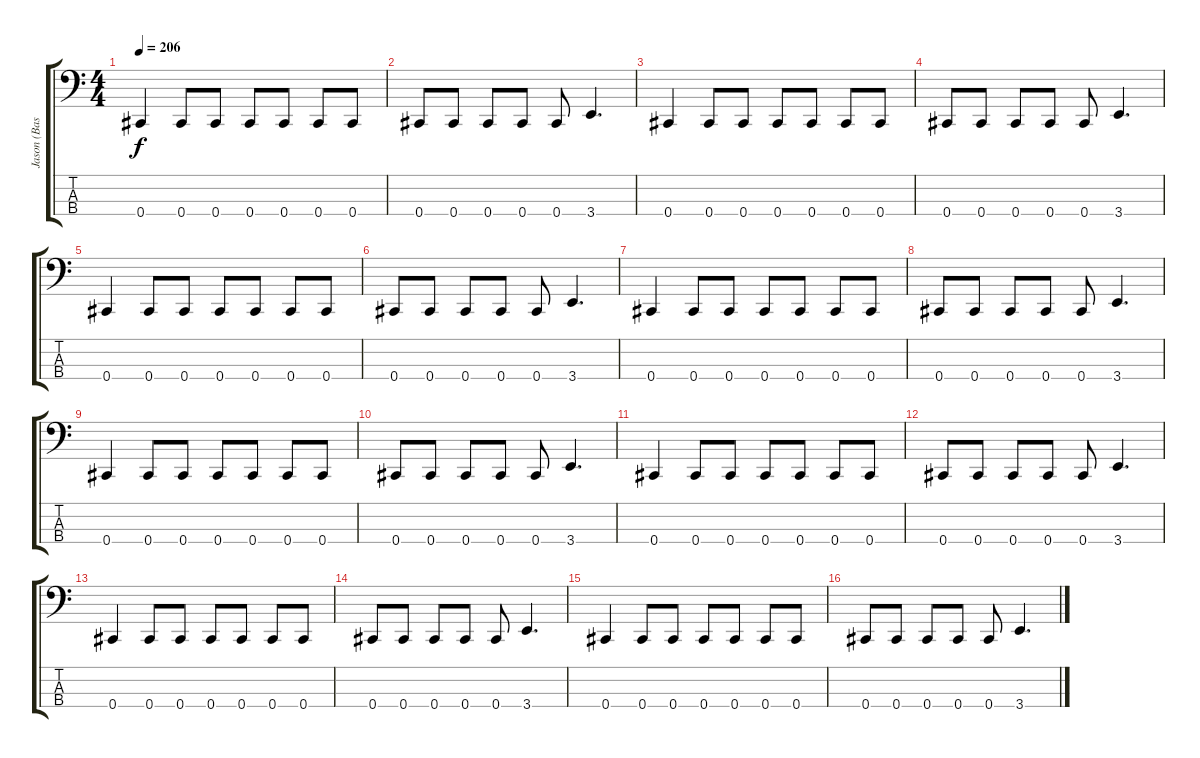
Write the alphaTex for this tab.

\track ("Jason (Bass)" "Jason (Bas") {instrument electricbasspick}
\staff {score tabs}
\tuning (E2 B1 Gb1 Db1) {hide}
\ts (4 4)
\tempo 206
\clef f4
\ks c
0.4.4{dy f} 0.4.8 0.4.8 0.4.8 0.4.8 0.4.8 0.4.8 |
0.4.8 0.4.8 0.4.8 0.4.8 0.4.8 3.4.4{d} |
0.4.4 0.4.8 0.4.8 0.4.8 0.4.8 0.4.8 0.4.8 |
0.4.8 0.4.8 0.4.8 0.4.8 0.4.8 3.4.4{d} |
0.4.4 0.4.8 0.4.8 0.4.8 0.4.8 0.4.8 0.4.8 |
0.4.8 0.4.8 0.4.8 0.4.8 0.4.8 3.4.4{d} |
0.4.4 0.4.8 0.4.8 0.4.8 0.4.8 0.4.8 0.4.8 |
0.4.8 0.4.8 0.4.8 0.4.8 0.4.8 3.4.4{d} |
0.4.4 0.4.8 0.4.8 0.4.8 0.4.8 0.4.8 0.4.8 |
0.4.8 0.4.8 0.4.8 0.4.8 0.4.8 3.4.4{d} |
0.4.4 0.4.8 0.4.8 0.4.8 0.4.8 0.4.8 0.4.8 |
0.4.8 0.4.8 0.4.8 0.4.8 0.4.8 3.4.4{d} |
0.4.4 0.4.8 0.4.8 0.4.8 0.4.8 0.4.8 0.4.8 |
0.4.8 0.4.8 0.4.8 0.4.8 0.4.8 3.4.4{d} |
0.4.4 0.4.8 0.4.8 0.4.8 0.4.8 0.4.8 0.4.8 |
0.4.8 0.4.8 0.4.8 0.4.8 0.4.8 3.4.4{d}
